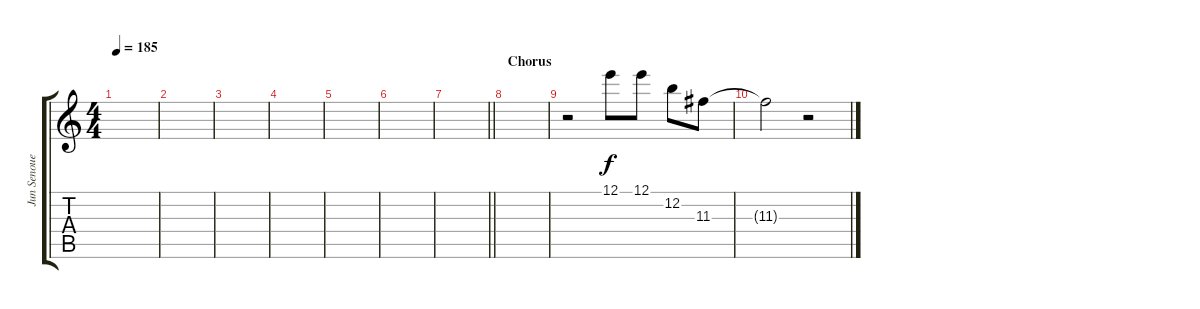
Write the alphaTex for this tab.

\track ("Jun Senoue (Lead)" "Jun Senoue") {instrument distortionguitar}
\staff {score tabs}
\tuning (E4 B3 G3 D3 A2 E2) {hide}
\ts (4 4)
\tempo 185
\clef g2
\ks c
|
|
|
|
|
|
\barLineRight lightlight
|
\section ("" "Chorus")
|
r.2 12.1.8 12.1.8 12.2.8 11.3.8 |
11.3{t}.2 r.2
